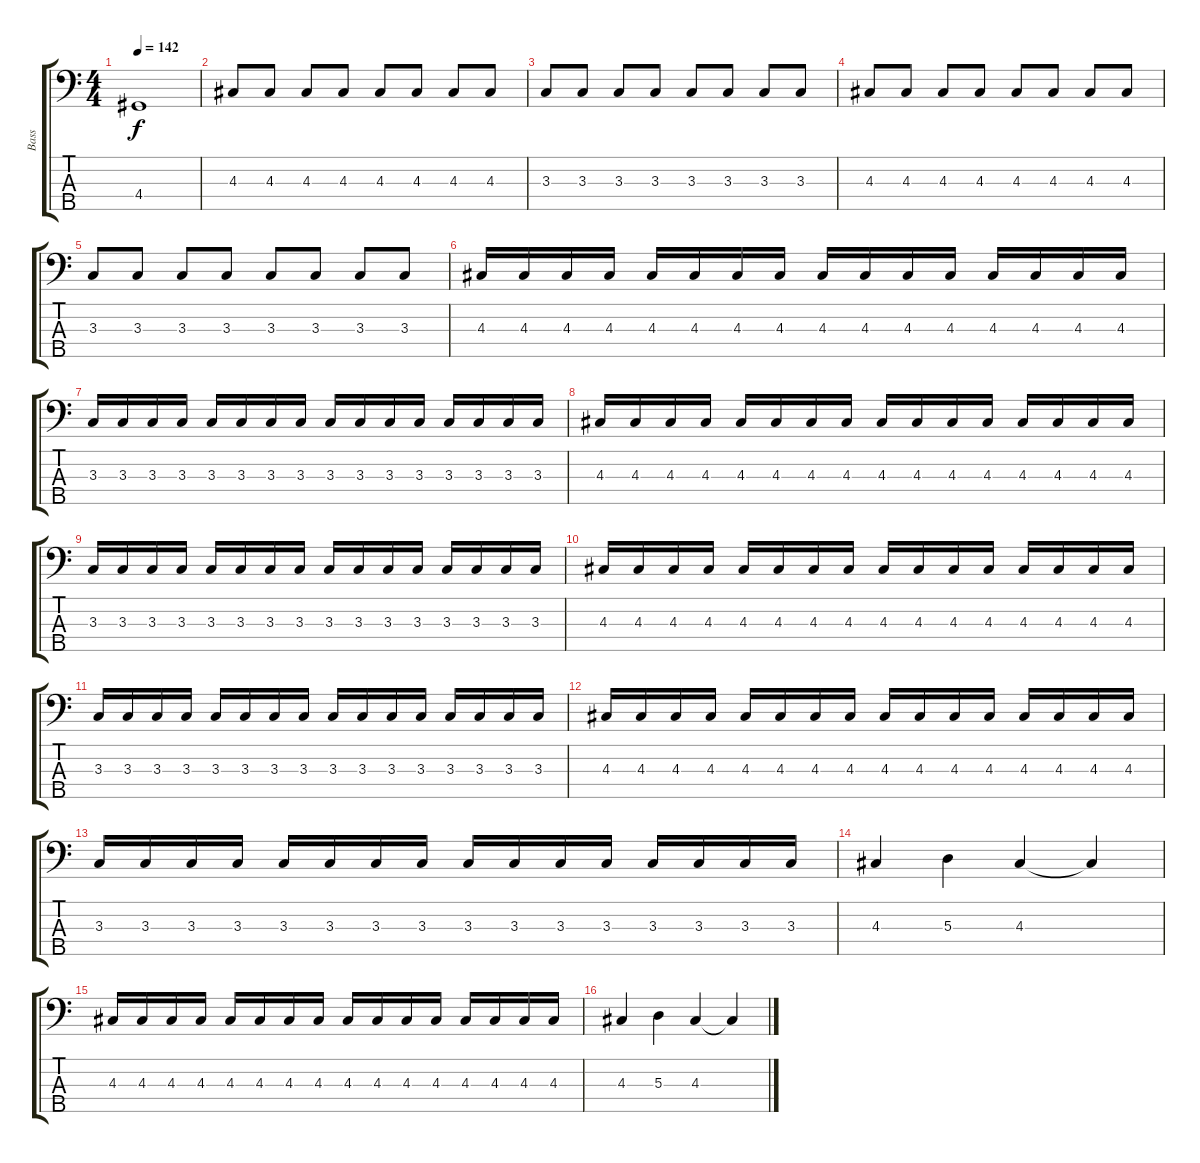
\track ("Bass" "Bass") {instrument electricbassfinger}
\staff {score tabs}
\tuning (G2 D2 A1 E1 B0) {hide}
\ts (4 4)
\tempo 142
\clef f4
\ks c
4.4.1{dy f} |
4.3.8 4.3.8 4.3.8 4.3.8 4.3.8 4.3.8 4.3.8 4.3.8 |
3.3.8 3.3.8 3.3.8 3.3.8 3.3.8 3.3.8 3.3.8 3.3.8 |
4.3.8 4.3.8 4.3.8 4.3.8 4.3.8 4.3.8 4.3.8 4.3.8 |
3.3.8 3.3.8 3.3.8 3.3.8 3.3.8 3.3.8 3.3.8 3.3.8 |
4.3.16 4.3.16 4.3.16 4.3.16 4.3.16 4.3.16 4.3.16 4.3.16 4.3.16 4.3.16 4.3.16 4.3.16 4.3.16 4.3.16 4.3.16 4.3.16 |
3.3.16 3.3.16 3.3.16 3.3.16 3.3.16 3.3.16 3.3.16 3.3.16 3.3.16 3.3.16 3.3.16 3.3.16 3.3.16 3.3.16 3.3.16 3.3.16 |
4.3.16 4.3.16 4.3.16 4.3.16 4.3.16 4.3.16 4.3.16 4.3.16 4.3.16 4.3.16 4.3.16 4.3.16 4.3.16 4.3.16 4.3.16 4.3.16 |
3.3.16 3.3.16 3.3.16 3.3.16 3.3.16 3.3.16 3.3.16 3.3.16 3.3.16 3.3.16 3.3.16 3.3.16 3.3.16 3.3.16 3.3.16 3.3.16 |
4.3.16 4.3.16 4.3.16 4.3.16 4.3.16 4.3.16 4.3.16 4.3.16 4.3.16 4.3.16 4.3.16 4.3.16 4.3.16 4.3.16 4.3.16 4.3.16 |
3.3.16 3.3.16 3.3.16 3.3.16 3.3.16 3.3.16 3.3.16 3.3.16 3.3.16 3.3.16 3.3.16 3.3.16 3.3.16 3.3.16 3.3.16 3.3.16 |
4.3.16 4.3.16 4.3.16 4.3.16 4.3.16 4.3.16 4.3.16 4.3.16 4.3.16 4.3.16 4.3.16 4.3.16 4.3.16 4.3.16 4.3.16 4.3.16 |
3.3.16 3.3.16 3.3.16 3.3.16 3.3.16 3.3.16 3.3.16 3.3.16 3.3.16 3.3.16 3.3.16 3.3.16 3.3.16 3.3.16 3.3.16 3.3.16 |
4.3.4 5.3.4 4.3.4 4.3{t}.4 |
4.3.16 4.3.16 4.3.16 4.3.16 4.3.16 4.3.16 4.3.16 4.3.16 4.3.16 4.3.16 4.3.16 4.3.16 4.3.16 4.3.16 4.3.16 4.3.16 |
4.3.4 5.3.4 4.3.4 4.3{t}.4
